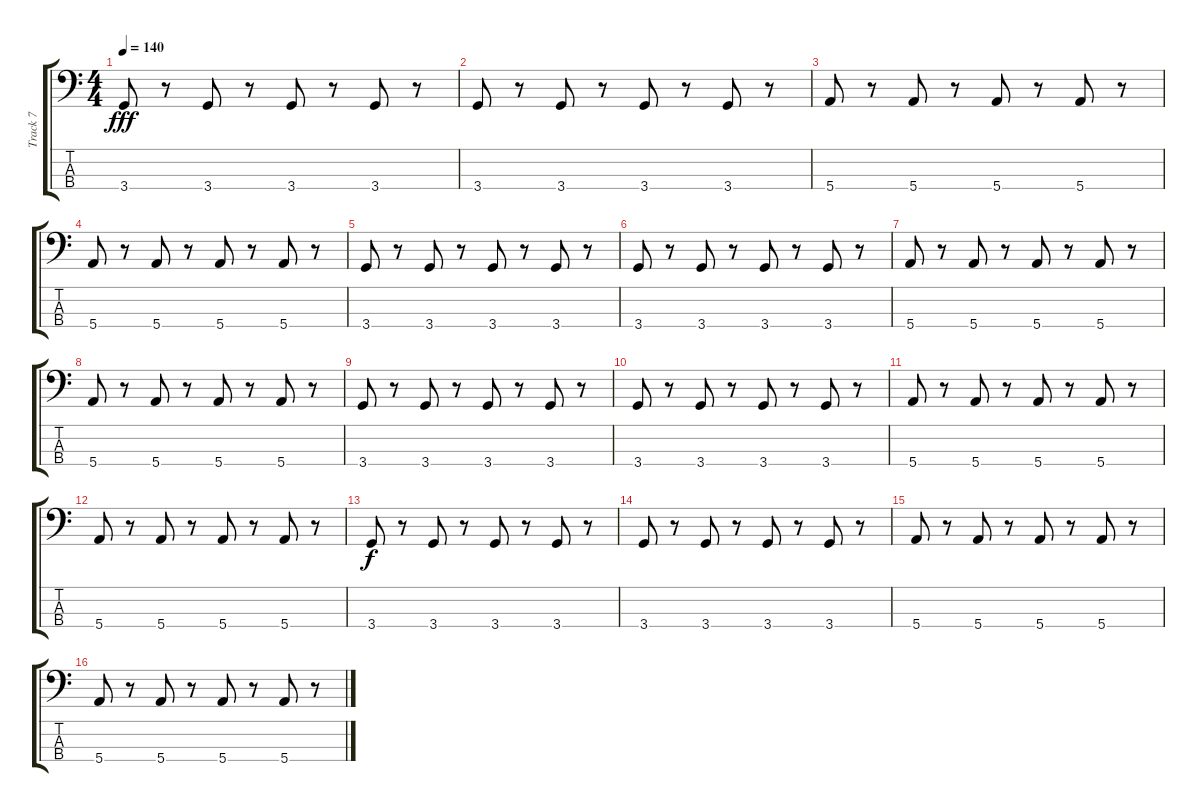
\track ("Track 7" "Track 7") {instrument electricbassfinger}
\staff {score tabs}
\tuning (G2 D2 A1 E1) {hide}
\ts (4 4)
\tempo 140
\clef f4
\ks c
3.4.8{dy fff} r.8 3.4.8 r.8 3.4.8 r.8 3.4.8 r.8 |
3.4.8 r.8 3.4.8 r.8 3.4.8 r.8 3.4.8 r.8 |
5.4.8 r.8 5.4.8 r.8 5.4.8 r.8 5.4.8 r.8 |
5.4.8 r.8 5.4.8 r.8 5.4.8 r.8 5.4.8 r.8 |
3.4.8 r.8 3.4.8 r.8 3.4.8 r.8 3.4.8 r.8 |
3.4.8 r.8 3.4.8 r.8 3.4.8 r.8 3.4.8 r.8 |
5.4.8 r.8 5.4.8 r.8 5.4.8 r.8 5.4.8 r.8 |
5.4.8 r.8 5.4.8 r.8 5.4.8 r.8 5.4.8 r.8 |
3.4.8 r.8 3.4.8 r.8 3.4.8 r.8 3.4.8 r.8 |
3.4.8 r.8 3.4.8 r.8 3.4.8 r.8 3.4.8 r.8 |
5.4.8 r.8 5.4.8 r.8 5.4.8 r.8 5.4.8 r.8 |
5.4.8 r.8 5.4.8 r.8 5.4.8 r.8 5.4.8 r.8 |
3.4.8{dy f} r.8 3.4.8 r.8 3.4.8 r.8 3.4.8 r.8 |
3.4.8 r.8 3.4.8 r.8 3.4.8 r.8 3.4.8 r.8 |
5.4.8 r.8 5.4.8 r.8 5.4.8 r.8 5.4.8 r.8 |
5.4.8 r.8 5.4.8 r.8 5.4.8 r.8 5.4.8 r.8
